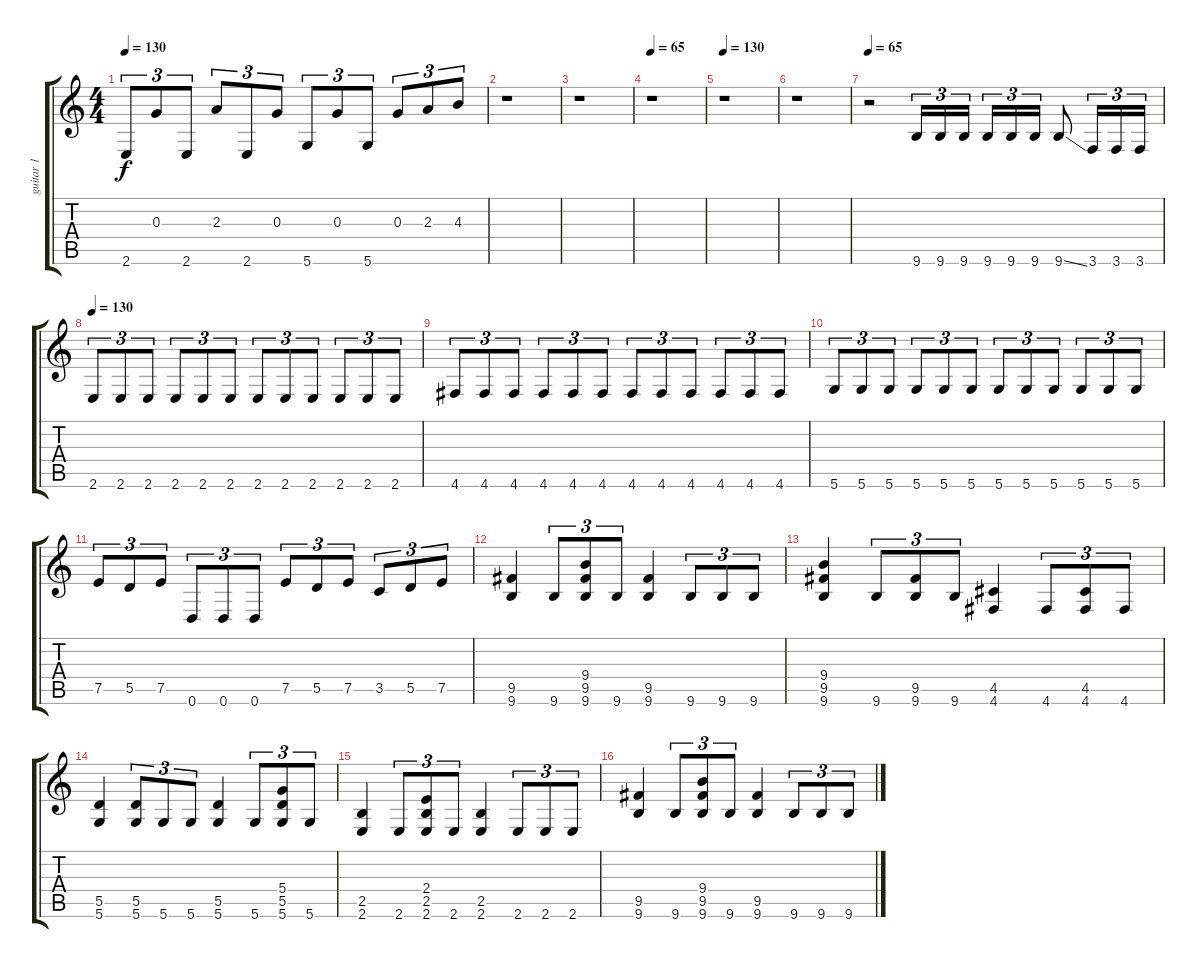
\track ("guitar 1" "guitar 1") {instrument overdrivenguitar}
\staff {score tabs}
\tuning (E4 B3 G3 D3 A2 D2) {hide}
\ts (4 4)
\tempo 130
\clef g2
\ks c
2.6.8{tu (3 2) dy f} 0.3.8{tu (3 2)} 2.6.8{tu (3 2)} 2.3.8{tu (3 2)} 2.6.8{tu (3 2)} 0.3.8{tu (3 2)} 5.6.8{tu (3 2)} 0.3.8{tu (3 2)} 5.6.8{tu (3 2)} 0.3.8{tu (3 2)} 2.3.8{tu (3 2)} 4.3.8{tu (3 2)} |
r.1 |
r.1 |
\tempo 65
r.1 |
\tempo 130
r.1 |
r.1 |
\tempo 65
r.2 9.6.16{tu (3 2)} 9.6.16{tu (3 2)} 9.6.16{tu (3 2)} 9.6.16{tu (3 2)} 9.6.16{tu (3 2)} 9.6.16{tu (3 2)} 9.6{ss}.8 3.6.16{tu (3 2)} 3.6.16{tu (3 2)} 3.6.16{tu (3 2)} |
\tempo 130
2.6.8{tu (3 2)} 2.6.8{tu (3 2)} 2.6.8{tu (3 2)} 2.6.8{tu (3 2)} 2.6.8{tu (3 2)} 2.6.8{tu (3 2)} 2.6.8{tu (3 2)} 2.6.8{tu (3 2)} 2.6.8{tu (3 2)} 2.6.8{tu (3 2)} 2.6.8{tu (3 2)} 2.6.8{tu (3 2)} |
4.6.8{tu (3 2)} 4.6.8{tu (3 2)} 4.6.8{tu (3 2)} 4.6.8{tu (3 2)} 4.6.8{tu (3 2)} 4.6.8{tu (3 2)} 4.6.8{tu (3 2)} 4.6.8{tu (3 2)} 4.6.8{tu (3 2)} 4.6.8{tu (3 2)} 4.6.8{tu (3 2)} 4.6.8{tu (3 2)} |
5.6.8{tu (3 2)} 5.6.8{tu (3 2)} 5.6.8{tu (3 2)} 5.6.8{tu (3 2)} 5.6.8{tu (3 2)} 5.6.8{tu (3 2)} 5.6.8{tu (3 2)} 5.6.8{tu (3 2)} 5.6.8{tu (3 2)} 5.6.8{tu (3 2)} 5.6.8{tu (3 2)} 5.6.8{tu (3 2)} |
7.5.8{tu (3 2)} 5.5.8{tu (3 2)} 7.5.8{tu (3 2)} 0.6.8{tu (3 2)} 0.6.8{tu (3 2)} 0.6.8{tu (3 2)} 7.5.8{tu (3 2)} 5.5.8{tu (3 2)} 7.5.8{tu (3 2)} 3.5.8{tu (3 2)} 5.5.8{tu (3 2)} 7.5.8{tu (3 2)} |
(9.5 9.6).4 9.6.8{tu (3 2)} (9.4 9.5 9.6).8{tu (3 2)} 9.6.8{tu (3 2)} (9.5 9.6).4 9.6.8{tu (3 2)} 9.6.8{tu (3 2)} 9.6.8{tu (3 2)} |
(9.4 9.5 9.6).4 9.6.8{tu (3 2)} (9.5 9.6).8{tu (3 2)} 9.6.8{tu (3 2)} (4.5 4.6).4 4.6.8{tu (3 2)} (4.5 4.6).8{tu (3 2)} 4.6.8{tu (3 2)} |
(5.5 5.6).4 (5.5 5.6).8{tu (3 2)} 5.6.8{tu (3 2)} 5.6.8{tu (3 2)} (5.5 5.6).4 5.6.8{tu (3 2)} (5.4 5.5 5.6).8{tu (3 2)} 5.6.8{tu (3 2)} |
(2.5 2.6).4 2.6.8{tu (3 2)} (2.4 2.5 2.6).8{tu (3 2)} 2.6.8{tu (3 2)} (2.5 2.6).4 2.6.8{tu (3 2)} 2.6.8{tu (3 2)} 2.6.8{tu (3 2)} |
(9.5 9.6).4 9.6.8{tu (3 2)} (9.4 9.5 9.6).8{tu (3 2)} 9.6.8{tu (3 2)} (9.5 9.6).4 9.6.8{tu (3 2)} 9.6.8{tu (3 2)} 9.6.8{tu (3 2)}
